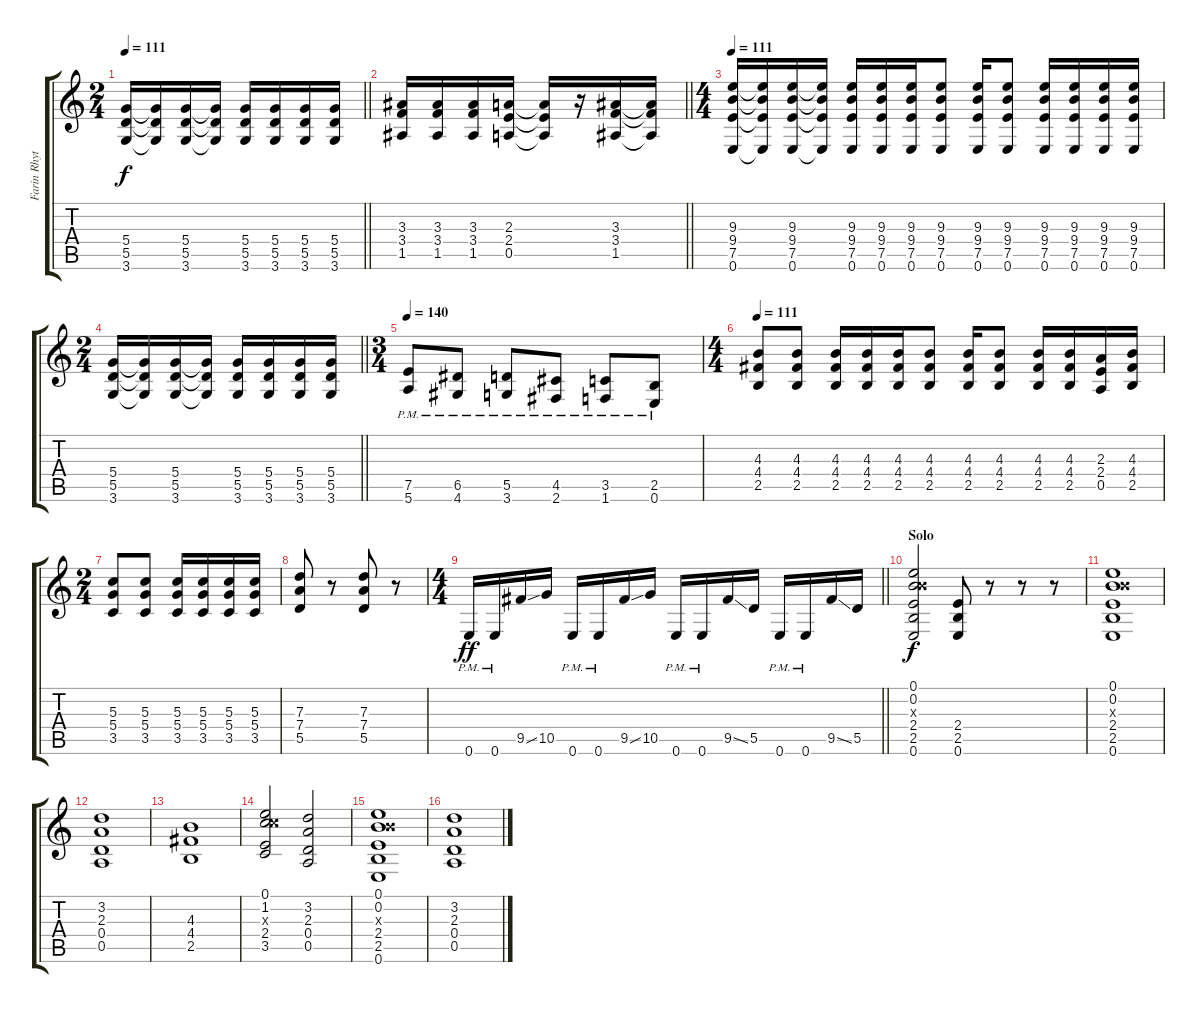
\track ("Farin Rhythmus R" "Farin Rhyt") {instrument overdrivenguitar}
\staff {score tabs}
\tuning (E4 B3 G3 D3 A2 E2) {hide}
\ts (2 4)
\tempo 111
\clef g2
\barLineRight lightlight
\ks c
(5.4 5.5 3.6).16{dy f} (5.4{t} 5.5{t} 3.6{t}).16 (5.4 5.5 3.6).16 (5.4{t} 5.5{t} 3.6{t}).16 (5.4 5.5 3.6).16 (5.4 5.5 3.6).16 (5.4 5.5 3.6).16 (5.4 5.5 3.6).16 |
\barLineRight lightlight
(3.3 3.4 1.5).16 (3.3 3.4 1.5).16 (3.3 3.4 1.5).16 (2.3 2.4 0.5).16 (2.3{t} 2.4{t} 0.5{t}).16 r.16 (3.3 3.4 1.5).16 (3.3{t} 3.4{t} 1.5{t}).16 |
\ts (4 4)
\tempo 111
(9.3 9.4 7.5 0.6).16 (9.3{t} 9.4{t} 7.5{t} 0.6{t}).16 (9.3 9.4 7.5 0.6).16 (9.3{t} 9.4{t} 7.5{t} 0.6{t}).16 (9.3 9.4 7.5 0.6).16 (9.3 9.4 7.5 0.6).16 (9.3 9.4 7.5 0.6).16 (9.3 9.4 7.5 0.6).8 (9.3 9.4 7.5 0.6).16 (9.3 9.4 7.5 0.6).8 (9.3 9.4 7.5 0.6).16 (9.3 9.4 7.5 0.6).16 (9.3 9.4 7.5 0.6).16 (9.3 9.4 7.5 0.6).16 |
\ts (2 4)
\barLineRight lightlight
(5.4 5.5 3.6).16 (5.4{t} 5.5{t} 3.6{t}).16 (5.4 5.5 3.6).16 (5.4{t} 5.5{t} 3.6{t}).16 (5.4 5.5 3.6).16 (5.4 5.5 3.6).16 (5.4 5.5 3.6).16 (5.4 5.5 3.6).16 |
\ts (3 4)
\tempo 140
(7.5{pm} 5.6{pm}).8 (6.5{pm} 4.6{pm}).8 (5.5{pm} 3.6{pm}).8 (4.5{pm} 2.6{pm}).8 (3.5{pm} 1.6{pm}).8 (2.5{pm} 0.6{pm}).8 |
\ts (4 4)
\tempo 111
(4.3 4.4 2.5).8 (4.3 4.4 2.5).8 (4.3 4.4 2.5).16 (4.3 4.4 2.5).16 (4.3 4.4 2.5).16 (4.3 4.4 2.5).8 (4.3 4.4 2.5).16 (4.3 4.4 2.5).8 (4.3 4.4 2.5).16 (4.3 4.4 2.5).16 (2.3 2.4 0.5).16 (4.3 4.4 2.5).16 |
\ts (2 4)
(5.3 5.4 3.5).8 (5.3 5.4 3.5).8 (5.3 5.4 3.5).16 (5.3 5.4 3.5).16 (5.3 5.4 3.5).16 (5.3 5.4 3.5).16 |
(7.3 7.4 5.5).8 r.8 (7.3 7.4 5.5).8 r.8 |
\ts (4 4)
\barLineRight lightlight
0.6{pm}.16{dy ff} 0.6{pm}.16 9.5{ss}.16 10.5.16 0.6{pm}.16 0.6{pm}.16 9.5{ss}.16 10.5.16 0.6{pm}.16 0.6{pm}.16 9.5{ss}.16 5.5.16 0.6{pm}.16 0.6{pm}.16 9.5{ss}.16 5.5.16 |
\section ("" "Solo")
(0.1 0.2 4.3{x} 2.4 2.5 0.6).2{dy f} (2.4 2.5 0.6).8 r.8 r.8 r.8 |
(0.1 0.2 4.3{x} 2.4 2.5 0.6).1 |
(3.2 2.3 0.4 0.5).1 |
(4.3 4.4 2.5).1 |
(0.1 1.2 5.3{x} 2.4 3.5).2 (3.2 2.3 0.4 0.5).2 |
(0.1 0.2 4.3{x} 2.4 2.5 0.6).1 |
(3.2 2.3 0.4 0.5).1
